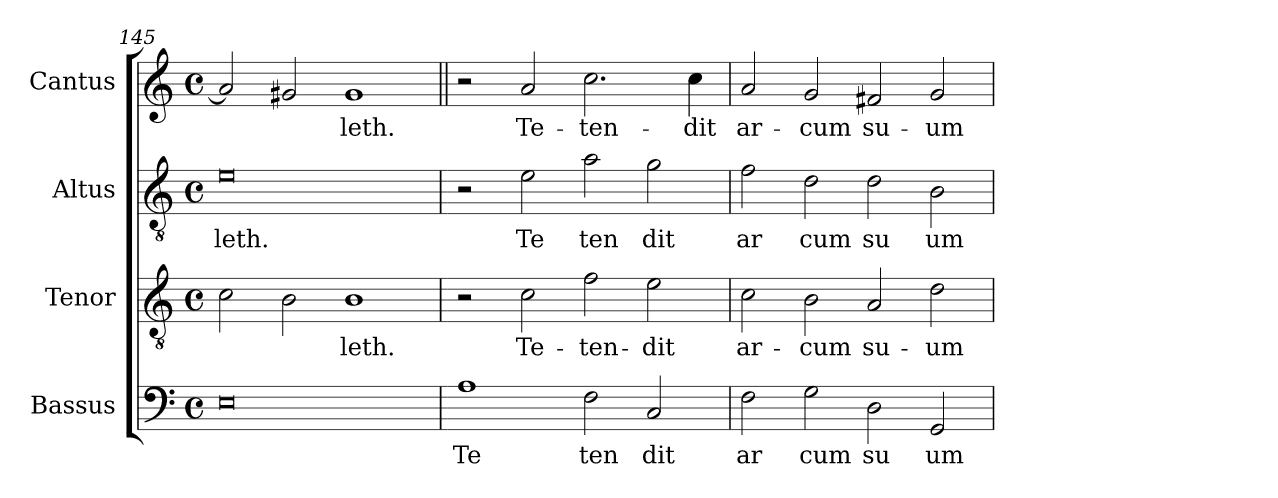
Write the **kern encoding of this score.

**kern	**text	**kern	**text	**kern	**text	**kern	**text
*part4	*part4	*part3	*part3	*part2	*part2	*part1	*part1
*staff4	*staff4	*staff3	*staff3	*staff2	*staff2	*staff1	*staff1
*I"Bassus	*	*I"Tenor	*	*I"Altus	*	*I"Cantus	*
*clefF4	*	*clefGv2	*	*clefGv2	*	*clefG2	*
*M4/4	*	*M4/4	*	*M4/4	*	*M4/4	*
*met(c)	*	*met(c)	*	*met(c)	*	*met(c)	*
=145	=145	=145	=145	=145	=145	=145	=145
!	!	!	!	!	!LO:LY:b:cj	!	!
0E	.	2c\	.	0e	leth.	2a/]	.
.	.	2B\	.	.	.	2g#X/	.
!	!	!	!LO:LY:b:cj	!	!	!	!LO:LY:b:cj
.	.	1B	-leth.	.	.	1g#	-leth.
=146	=146||	=146	=146||	=146	=146||	=146||	=146||
!	!LO:LY:b:cj	!	!	!	!	!	!
1A	Te	2r	.	2r	.	2r	.
!	!	!	!LO:LY:b:cj	!	!LO:LY:b:cj	!	!LO:LY:b:cj
.	.	2c\	Te-	2e\	Te	2a/	Te-
!	!LO:LY:b:cj	!	!LO:LY:b:cj	!	!LO:LY:b:cj	!	!LO:LY:b:cj
2F\	ten	2f\	-ten-	2a\	ten	2.cc\	-ten-
!	!LO:LY:b:cj	!	!LO:LY:b:cj	!	!LO:LY:b:cj	!	!
2C/	dit	2e\	-dit	2g\	dit	.	.
!	!	!	!	!	!	!	!LO:LY:b:cj
.	.	.	.	.	.	4cc\	-dit
=147	=147	=147	=147	=147	=147	=147	=147
!	!LO:LY:b:cj	!	!LO:LY:b:cj	!	!LO:LY:b:cj	!	!LO:LY:b:cj
2F\	ar	2c\	ar-	2f\	ar	2a/	ar-
!	!LO:LY:b:cj	!	!LO:LY:b:cj	!	!LO:LY:b:cj	!	!LO:LY:b:cj
2G\	cum	2B\	-cum	2d\	cum	2g/	-cum
!	!LO:LY:b:cj	!	!LO:LY:b:cj	!	!LO:LY:b:cj	!	!LO:LY:b:cj
2D\	su	2A/	su-	2d\	su	2f#X/	su-
!	!LO:LY:b:cj	!	!LO:LY:b:cj	!	!LO:LY:b:cj	!	!LO:LY:b:cj
2GG/	um	2d\	-um	2B\	um	2g/	-um
=	=	=	=	=	=	=	=
*-	*-	*-	*-	*-	*-	*-	*-
